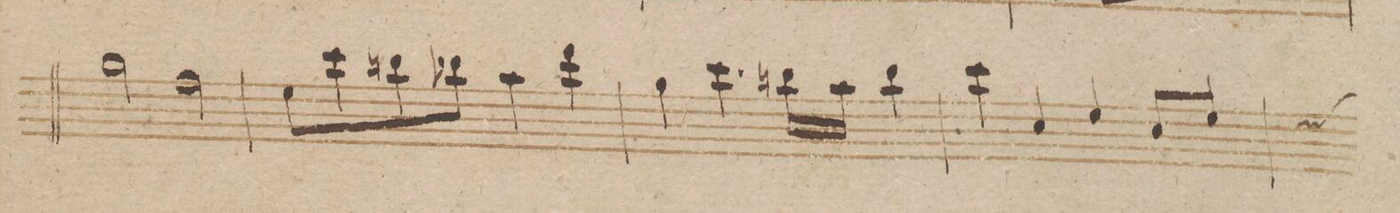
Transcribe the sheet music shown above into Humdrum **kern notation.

**kern	**dynam
*I"Violino 1mo	*
*clefG2	*
*k[b-]	*
*met(c)	*
*M4/4	*
2gg\	.
2ff\	.
=253	=253
8ee\L	.
8ccc\	.
8bbn\	.
8bb-X\J	.
4aa\	.
4ddd\	.
=254	=254
4gg\	.
4.ccc\	.
16bbn\LL	.
16aa\JJ	.
4bb\	.
=255	=255
4ccc\	.
4cc/	.
4ee/	.
8cc/L	.
8ee/J	.
*custos:ee	*
=256	=256
*-	*-
